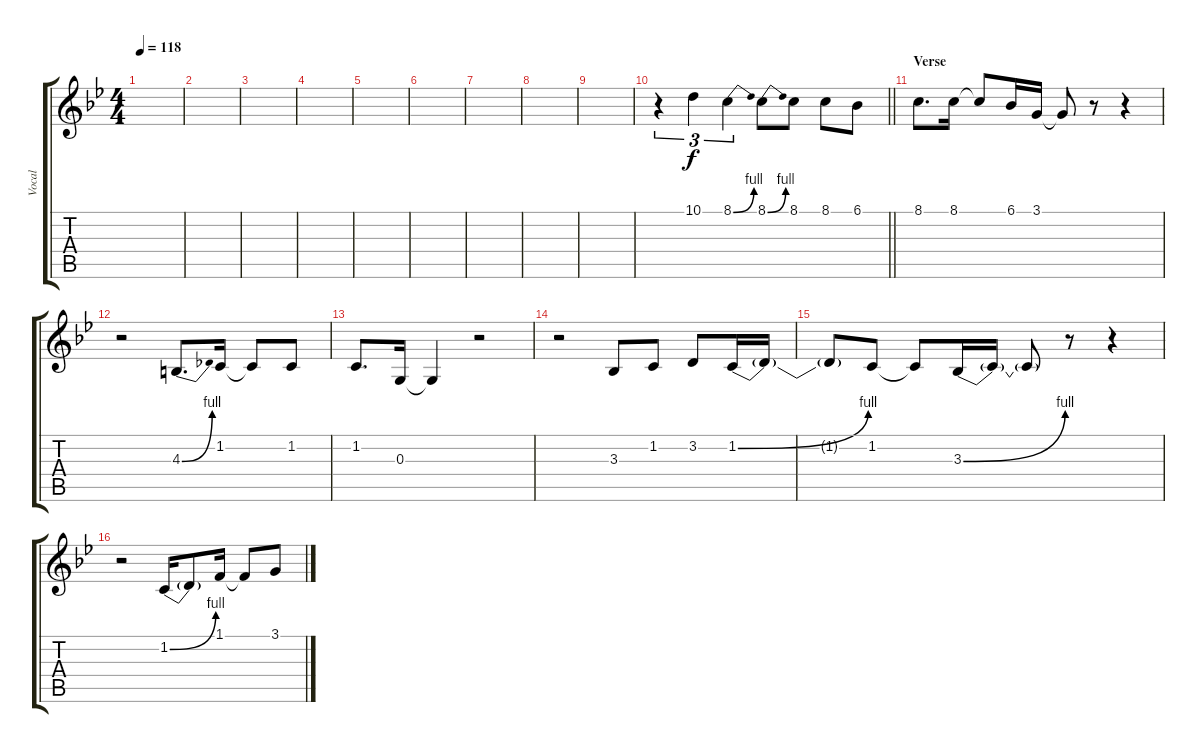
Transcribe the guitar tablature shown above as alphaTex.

\track ("Vocal" "Vocal") {instrument tenorsax}
\staff {score tabs}
\tuning (E4 B3 G3 D3 A2 E2) {hide}
\ts (4 4)
\tempo 118
\clef g2
\ks gminor
|
|
|
|
|
|
|
|
|
\barLineRight lightlight
r.4{tu (3 2)} 10.1.4{tu (3 2)} 8.1{be (bend 0 0 60 4)}.4{tu (3 2)} 8.1{be (bend 0 0 60 4)}.8 8.1.8 8.1.8 6.1.8 |
\section ("" "Verse")
8.1.8{d} 8.1.16 8.1{t}.8 6.1.16 3.1.16 3.1{t}.8 r.8 r.4 |
r.2 4.3{be (bend 0 0 60 4)}.8{d} 1.2.16 1.2{t}.8 1.2.8 |
1.2.8{d} 0.3.16 0.3{t}.4 r.2 |
r.2 3.3.8 1.2.8 3.2.8 1.2{be (bend 0 0 60 4)}.16 1.2{t}.16 |
1.2{t}.8 1.2.8 1.2{t}.8 3.3{be (bend 0 0 60 4)}.16 3.3{t}.16 3.3{t}.8 r.8 r.4 |
r.2 1.2{be (bend 0 0 60 4)}.16 1.2{t}.8 1.1.16 1.1{t}.8 3.1.8
